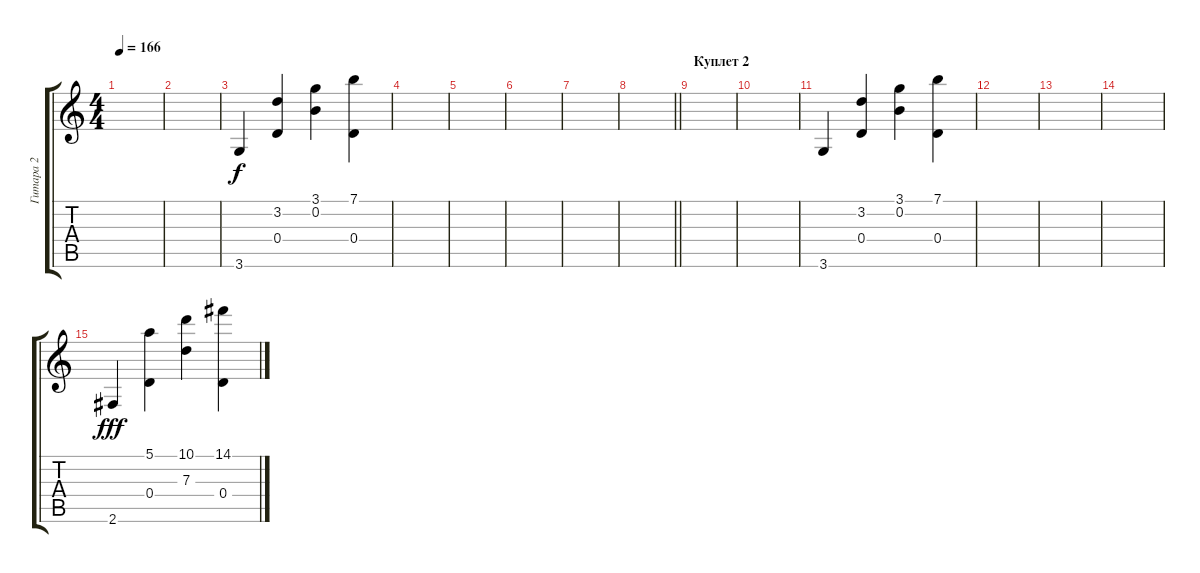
\track ("Гитара 2" "Гитара 2") {instrument acousticguitarsteel}
\staff {score tabs}
\tuning (E4 B3 G3 D3 A2 E2) {hide}
\ts (4 4)
\tempo 166
\clef g2
\ks c
|
|
3.6.4 (3.2 0.4).4 (3.1 0.2).4 (7.1 0.4).4 |
|
|
|
|
\barLineRight lightlight
|
\section ("" "Куплет 2")
|
|
3.6.4 (3.2 0.4).4 (3.1 0.2).4 (7.1 0.4).4 |
|
|
|
2.6.4{dy fff} (5.1 0.4).4 (10.1 7.3).4 (14.1 0.4).4
